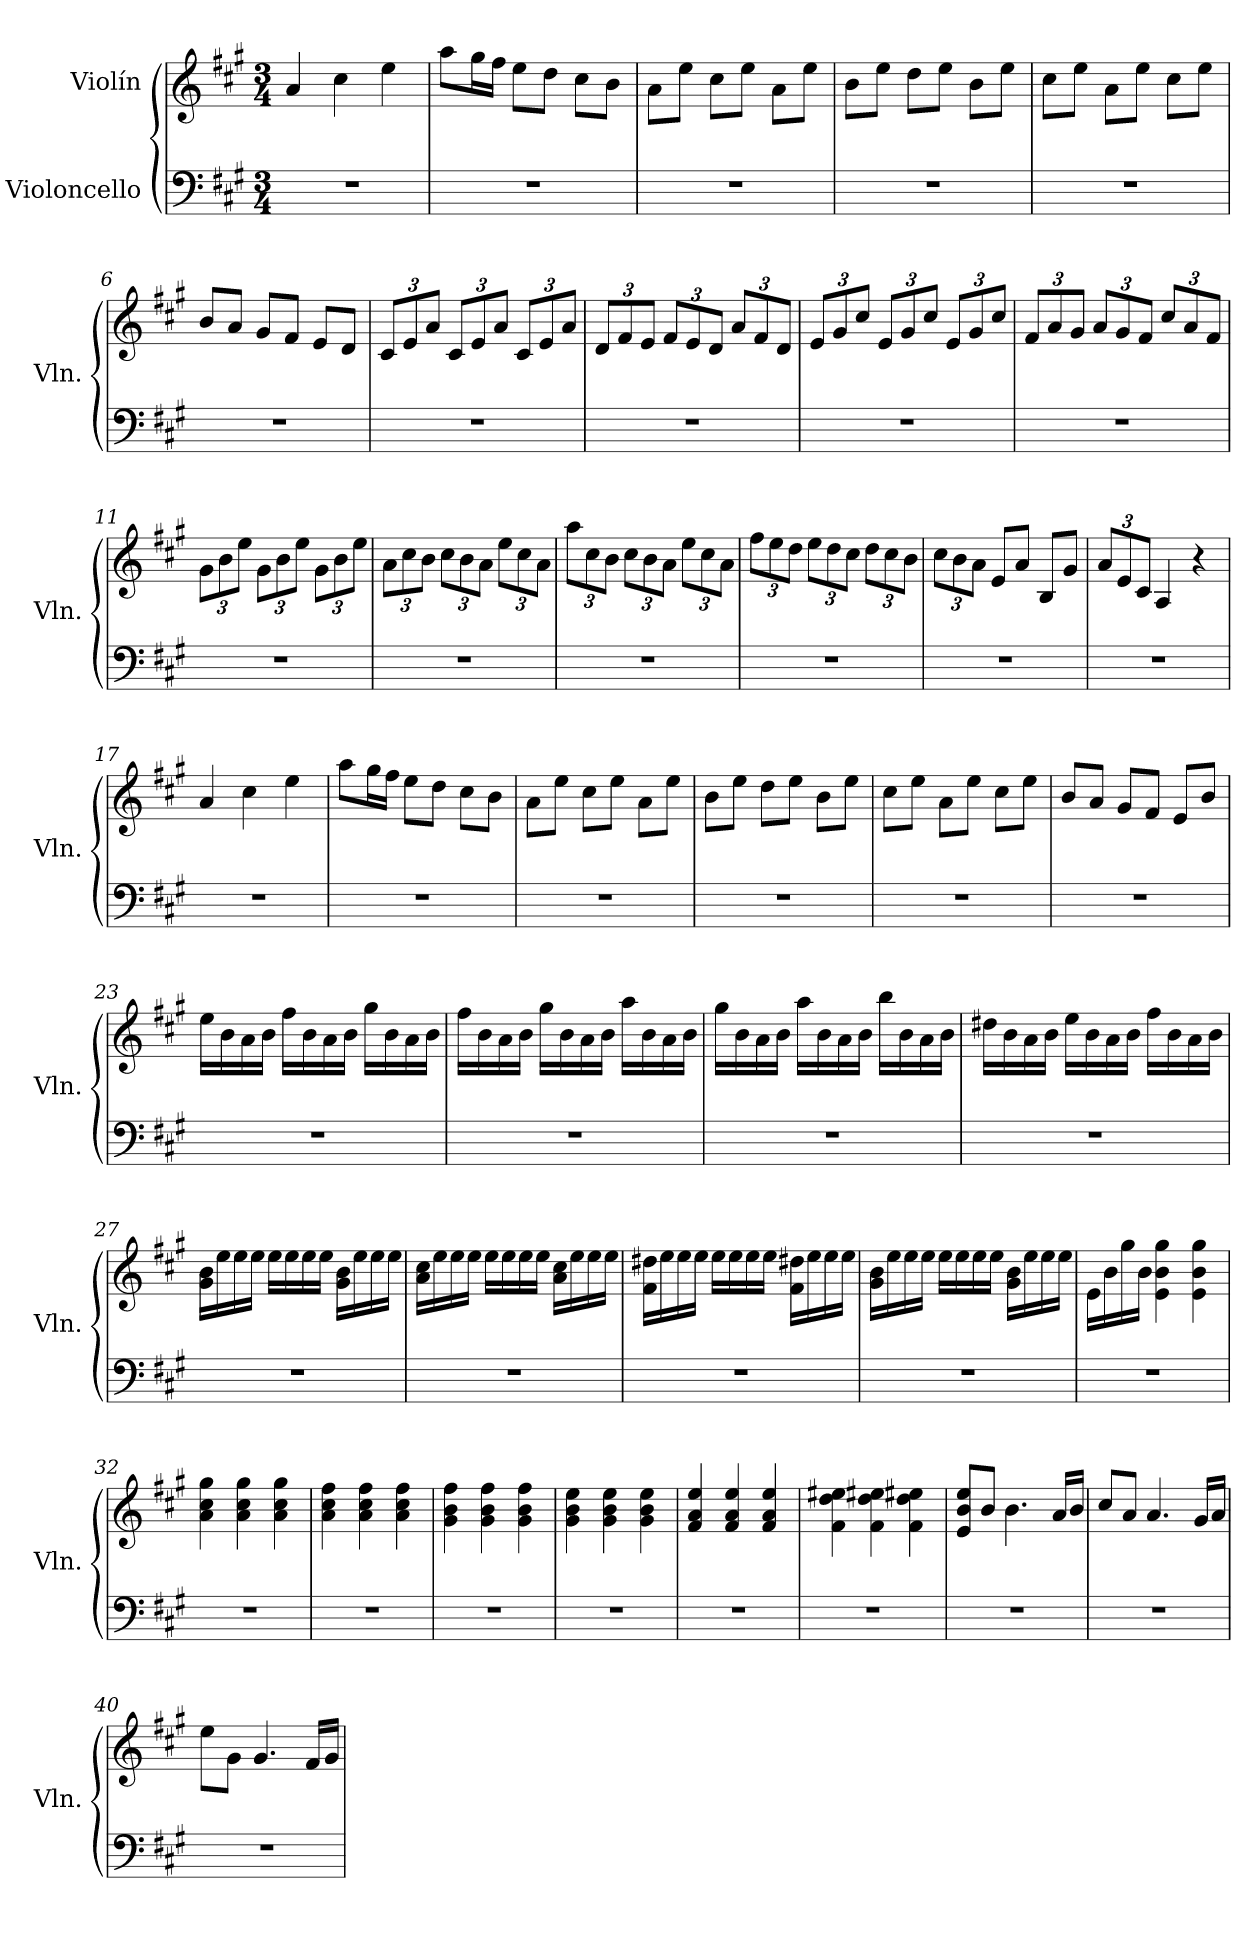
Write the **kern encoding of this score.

**kern	**kern
*part2	*part1
*staff2	*staff1
*I"Violoncello	*I"Violín
*	*I'Vln.
*clefF4	*clefG2
*k[f#c#g#]	*k[f#c#g#]
*M3/4	*M3/4
=1	=1
2.r	4a/
.	4cc#\
.	4ee\
=2	=2
2.r	8aa\L
.	16gg#\L
.	16ff#\JJ
.	8ee\L
.	8dd\J
.	8cc#\L
.	8b\J
=3	=3
2.r	8a\L
.	8ee\J
.	8cc#\L
.	8ee\J
.	8a\L
.	8ee\J
=4	=4
2.r	8b\L
.	8ee\J
.	8dd\L
.	8ee\J
.	8b\L
.	8ee\J
=5	=5
2.r	8cc#\L
.	8ee\J
.	8a\L
.	8ee\J
.	8cc#\L
.	8ee\J
=6	=6
2.r	8b/L
.	8a/J
.	8g#/L
.	8f#/J
.	8e/L
.	8d/J
!!LO:LB:g=z
=7	=7
*	*Xbrackettup
2.r	12c#/L
.	12e/
.	12a/J
.	12c#/L
.	12e/
.	12a/J
.	12c#/L
.	12e/
.	12a/J
=8	=8
2.r	12d/L
.	12f#/
.	12e/J
.	12f#/L
.	12e/
.	12d/J
.	12a/L
.	12f#/
.	12d/J
=9	=9
2.r	12e/L
.	12g#/
.	12cc#/J
.	12e/L
.	12g#/
.	12cc#/J
.	12e/L
.	12g#/
.	12cc#/J
=10	=10
2.r	12f#/L
.	12a/
.	12g#/J
.	12a/L
.	12g#/
.	12f#/J
.	12cc#/L
.	12a/
.	12f#/J
!!LO:LB:g=z
=11	=11
2.r	12g#\L
.	12b\
.	12ee\J
.	12g#\L
.	12b\
.	12ee\J
.	12g#\L
.	12b\
.	12ee\J
=12	=12
2.r	12a\L
.	12cc#\
.	12b\J
.	12cc#\L
.	12b\
.	12a\J
.	12ee\L
.	12cc#\
.	12a\J
=13	=13
2.r	12aa\L
.	12cc#\
.	12b\J
.	12cc#\L
.	12b\
.	12a\J
.	12ee\L
.	12cc#\
.	12a\J
=14	=14
2.r	12ff#\L
.	12ee\
.	12dd\J
.	12ee\L
.	12dd\
.	12cc#\J
.	12dd\L
.	12cc#\
.	12b\J
!!LO:LB:g=z
=15	=15
2.r	12cc#\L
.	12b\
.	12a\J
.	8e/L
.	8a/J
.	8B/L
.	8g#/J
=16	=16
2.r	12a/L
.	12e/
.	12c#/J
.	4A/
.	4r
=17	=17
2.r	4a/
.	4cc#\
.	4ee\
=18	=18
2.r	8aa\L
.	16gg#\L
.	16ff#\JJ
.	8ee\L
.	8dd\J
.	8cc#\L
.	8b\J
=19	=19
2.r	8a\L
.	8ee\J
.	8cc#\L
.	8ee\J
.	8a\L
.	8ee\J
=20	=20
2.r	8b\L
.	8ee\J
.	8dd\L
.	8ee\J
.	8b\L
.	8ee\J
!!LO:LB:g=z
=21	=21
2.r	8cc#\L
.	8ee\J
.	8a\L
.	8ee\J
.	8cc#\L
.	8ee\J
=22	=22
2.r	8b/L
.	8a/J
.	8g#/L
.	8f#/J
.	8e/L
.	8b/J
=23	=23
2.r	16ee\LL
.	16b\
.	16a\
.	16b\JJ
.	16ff#\LL
.	16b\
.	16a\
.	16b\JJ
.	16gg#\LL
.	16b\
.	16a\
.	16b\JJ
=24	=24
2.r	16ff#\LL
.	16b\
.	16a\
.	16b\JJ
.	16gg#\LL
.	16b\
.	16a\
.	16b\JJ
.	16aa\LL
.	16b\
.	16a\
.	16b\JJ
!!LO:PB:g=z
=25	=25
2.r	16gg#\LL
.	16b\
.	16a\
.	16b\JJ
.	16aa\LL
.	16b\
.	16a\
.	16b\JJ
.	16bb\LL
.	16b\
.	16a\
.	16b\JJ
=26	=26
2.r	16dd#X\LL
.	16b\
.	16a\
.	16b\JJ
.	16ee\LL
.	16b\
.	16a\
.	16b\JJ
.	16ff#\LL
.	16b\
.	16a\
.	16b\JJ
=27	=27
2.r	16g#\ 16b\LL
.	16ee\
.	16ee\
.	16ee\JJ
.	16ee\LL
.	16ee\
.	16ee\
.	16ee\JJ
.	16g#\ 16b\LL
.	16ee\
.	16ee\
.	16ee\JJ
!!LO:LB:g=z
=28	=28
2.r	16a\ 16cc#\LL
.	16ee\
.	16ee\
.	16ee\JJ
.	16ee\LL
.	16ee\
.	16ee\
.	16ee\JJ
.	16a\ 16cc#\LL
.	16ee\
.	16ee\
.	16ee\JJ
=29	=29
2.r	16f#\ 16dd#X\LL
.	16ee\
.	16ee\
.	16ee\JJ
.	16ee\LL
.	16ee\
.	16ee\
.	16ee\JJ
.	16f#\ 16dd#X\LL
.	16ee\
.	16ee\
.	16ee\JJ
=30	=30
2.r	16g#\ 16b\LL
.	16ee\
.	16ee\
.	16ee\JJ
.	16ee\LL
.	16ee\
.	16ee\
.	16ee\JJ
.	16g#\ 16b\LL
.	16ee\
.	16ee\
.	16ee\JJ
!!LO:LB:g=z
=31	=31
2.r	16e\LL
.	16b\
.	16gg#\
.	16b\JJ
.	4e\ 4b\ 4gg#\
.	4e\ 4b\ 4gg#\
=32	=32
2.r	4a\ 4cc#\ 4gg#\
.	4a\ 4cc#\ 4gg#\
.	4a\ 4cc#\ 4gg#\
=33	=33
2.r	4a\ 4cc#\ 4ff#\
.	4a\ 4cc#\ 4ff#\
.	4a\ 4cc#\ 4ff#\
=34	=34
2.r	4g#\ 4b\ 4ff#\
.	4g#\ 4b\ 4ff#\
.	4g#\ 4b\ 4ff#\
=35	=35
2.r	4g#\ 4b\ 4ee\
.	4g#\ 4b\ 4ee\
.	4g#\ 4b\ 4ee\
=36	=36
2.r	4f#/ 4a/ 4ee/
.	4f#/ 4a/ 4ee/
.	4f#/ 4a/ 4ee/
=37	=37
2.r	4f#\ 4dd\ 4ee#X\
.	4f#\ 4dd\ 4ee#X\
.	4f#\ 4dd\ 4ee#X\
=38	=38
2.r	8e/ 8b/ 8ee/L
.	8b/J
.	4.b\
.	16a/LL
.	16b/JJ
!!LO:LB:g=z
=39	=39
2.r	8cc#/L
.	8a/J
.	4.a/
.	16g#/LL
.	16a/JJ
=40	=40
2.r	8ee\L
.	8g#\J
.	4.g#/
.	16f#/LL
.	16g#/JJ
=	=
*-	*-
